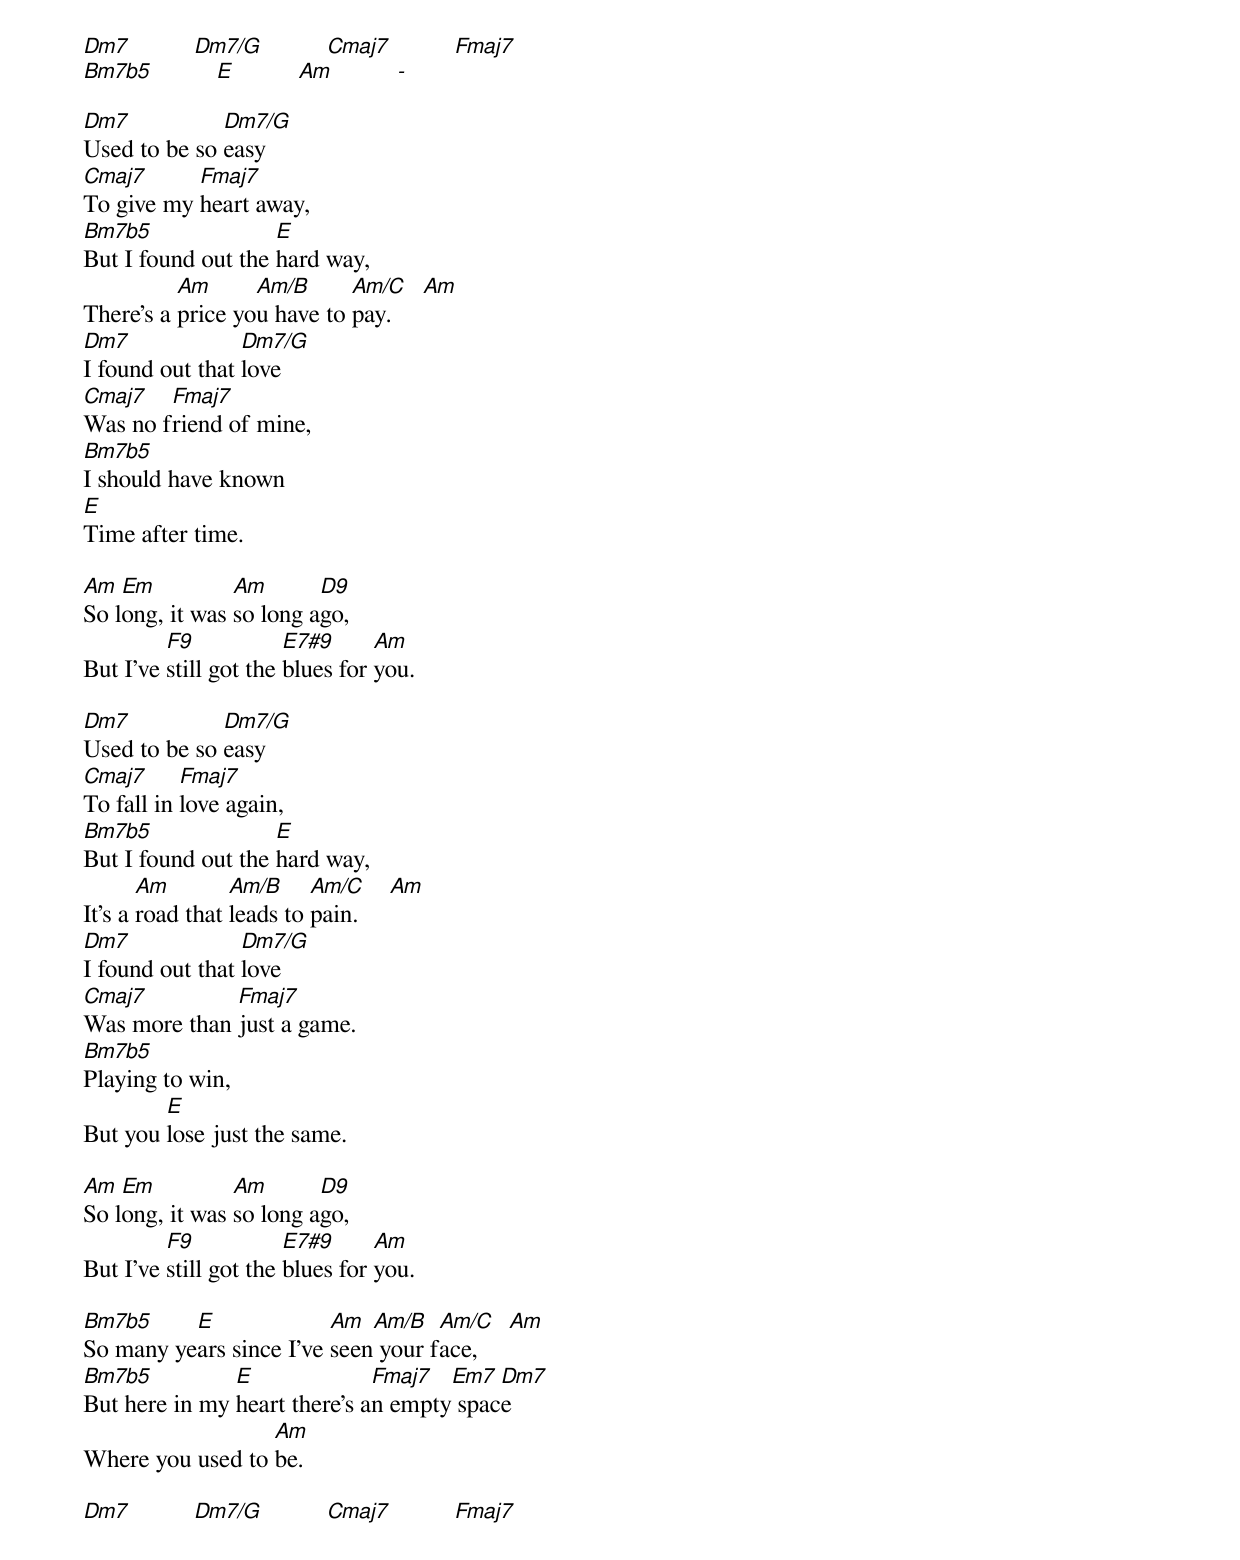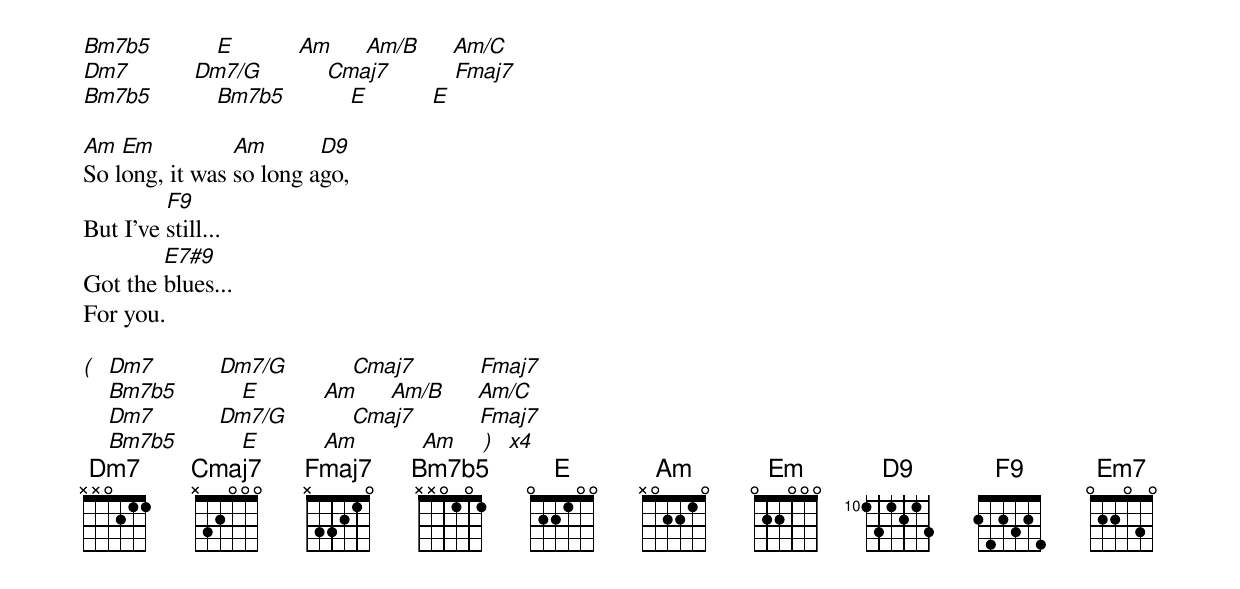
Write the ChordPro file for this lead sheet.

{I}
[Dm7]          [Dm7/G]          [Cmaj7]          [Fmaj7]
[Bm7b5]          [E]          [Am]          [-]

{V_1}
[Dm7]Used to be so [Dm7/G]easy
[Cmaj7]To give my [Fmaj7]heart away,
[Bm7b5]But I found out the [E]hard way,
There's a [Am]price yo[Am/B]u have to [Am/C]pay.     [Am]
[Dm7]I found out that [Dm7/G]love
[Cmaj7]Was no f[Fmaj7]riend of mine,
[Bm7b5]I should have known
[E]Time after time.

{C}
[Am]So l[Em]ong, it was [Am]so long a[D9]go,
But I've [F9]still got the [E7#9]blues for [Am]you.

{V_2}
[Dm7]Used to be so [Dm7/G]easy
[Cmaj7]To fall in [Fmaj7]love again,
[Bm7b5]But I found out the [E]hard way,
It's a [Am]road that [Am/B]leads to [Am/C]pain.     [Am]
[Dm7]I found out that [Dm7/G]love
[Cmaj7]Was more than [Fmaj7]just a game.
[Bm7b5]Playing to win,
But you [E]lose just the same.

{C}
[Am]So l[Em]ong, it was [Am]so long a[D9]go,
But I've [F9]still got the [E7#9]blues for [Am]you.

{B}
[Bm7b5]So many ye[E]ars since I've [Am]seen[Am/B] your f[Am/C]ace,     [Am]
[Bm7b5]But here in my [E]heart there's a[Fmaj7]n empty[Em7] spac[Dm7]e
Where you used to [Am]be.

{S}
[Dm7]          [Dm7/G]          [Cmaj7]          [Fmaj7]
[Bm7b5]          [E]          [Am]     [Am/B]     [Am/C]
[Dm7]          [Dm7/G]          [Cmaj7]          [Fmaj7]
[Bm7b5]          [Bm7b5]          [E]          [E]

{C}
[Am]So l[Em]ong, it was [Am]so long a[D9]go,
But I've [F9]still...
Got the [E7#9]blues...
For you.

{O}
[(]  [Dm7]          [Dm7/G]          [Cmaj7]          [Fmaj7]
    [Bm7b5]          [E]          [Am]     [Am/B]     [Am/C]
    [Dm7]          [Dm7/G]          [Cmaj7]          [Fmaj7]
    [Bm7b5]          [E]          [Am]          [Am]    [)]  [x4]
